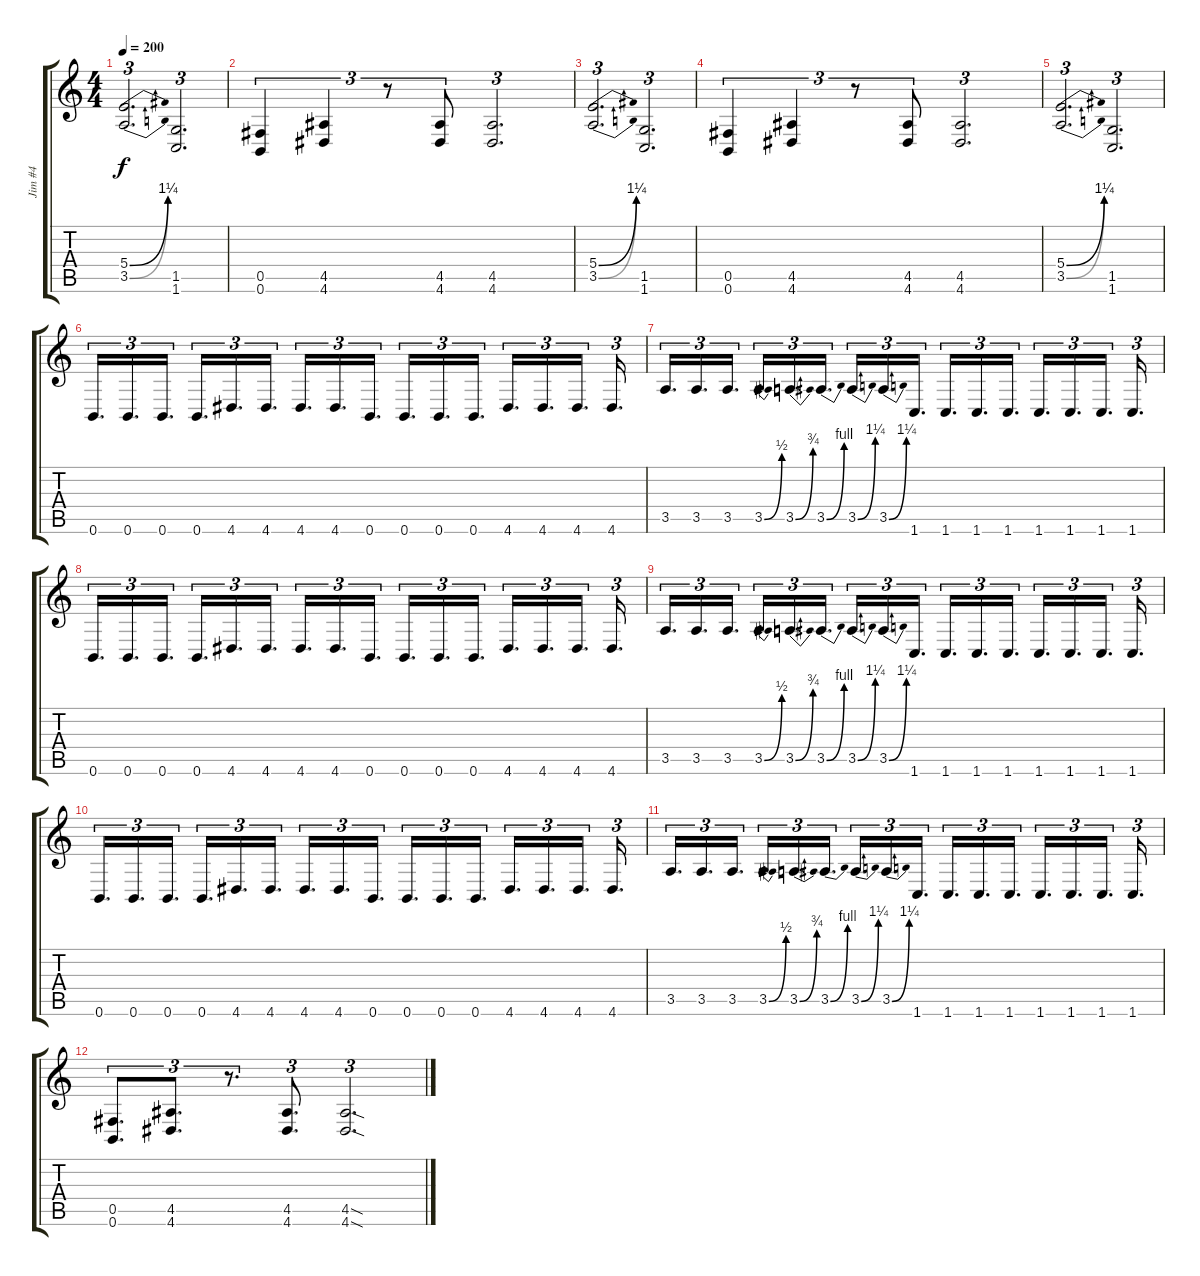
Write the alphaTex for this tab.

\track ("Jim #4" "Jim #4") {instrument distortionguitar}
\staff {score tabs}
\tuning (Db4 Ab3 E3 B2 Gb2 B1) {hide}
\ts (4 4)
\tempo 200
\clef g2
\ks c
(5.4{be (bend 0 0 60 5)} 3.5{be (bend 0 0 60 5)}).2{d tu (3 2) dy f} (1.5 1.6).2{d tu (3 2)} |
(0.5 0.6).4{tu (3 2)} (4.5 4.6).4{tu (3 2)} r.8{tu (3 2)} (4.5 4.6).8{tu (3 2)} (4.5 4.6).2{d tu (3 2)} |
(5.4{be (bend 0 0 60 5)} 3.5{be (bend 0 0 60 5)}).2{d tu (3 2)} (1.5 1.6).2{d tu (3 2)} |
(0.5 0.6).4{tu (3 2)} (4.5 4.6).4{tu (3 2)} r.8{tu (3 2)} (4.5 4.6).8{tu (3 2)} (4.5 4.6).2{d tu (3 2)} |
(5.4{be (bend 0 0 60 5)} 3.5{be (bend 0 0 60 5)}).2{d tu (3 2)} (1.5 1.6).2{d tu (3 2)} |
0.6.16{d tu (3 2)} 0.6.16{d tu (3 2)} 0.6.16{d tu (3 2)} 0.6.16{d tu (3 2)} 4.6.16{d tu (3 2)} 4.6.16{d tu (3 2)} 4.6.16{d tu (3 2)} 4.6.16{d tu (3 2)} 0.6.16{d tu (3 2)} 0.6.16{d tu (3 2)} 0.6.16{d tu (3 2)} 0.6.16{d tu (3 2)} 4.6.16{d tu (3 2)} 4.6.16{d tu (3 2)} 4.6.16{d tu (3 2)} 4.6.16{d tu (3 2)} |
3.5.16{d tu (3 2)} 3.5.16{d tu (3 2)} 3.5.16{d tu (3 2)} 3.5{be (bend 0 0 60 2)}.16{d tu (3 2)} 3.5{be (bend 0 0 60 3)}.16{d tu (3 2)} 3.5{be (bend 0 0 60 4)}.16{d tu (3 2)} 3.5{be (bend 0 0 60 5)}.16{d tu (3 2)} 3.5{be (bend 0 0 60 5)}.16{d tu (3 2)} 1.6.16{d tu (3 2)} 1.6.16{d tu (3 2)} 1.6.16{d tu (3 2)} 1.6.16{d tu (3 2)} 1.6.16{d tu (3 2)} 1.6.16{d tu (3 2)} 1.6.16{d tu (3 2)} 1.6.16{d tu (3 2)} |
0.6.16{d tu (3 2)} 0.6.16{d tu (3 2)} 0.6.16{d tu (3 2)} 0.6.16{d tu (3 2)} 4.6.16{d tu (3 2)} 4.6.16{d tu (3 2)} 4.6.16{d tu (3 2)} 4.6.16{d tu (3 2)} 0.6.16{d tu (3 2)} 0.6.16{d tu (3 2)} 0.6.16{d tu (3 2)} 0.6.16{d tu (3 2)} 4.6.16{d tu (3 2)} 4.6.16{d tu (3 2)} 4.6.16{d tu (3 2)} 4.6.16{d tu (3 2)} |
3.5.16{d tu (3 2)} 3.5.16{d tu (3 2)} 3.5.16{d tu (3 2)} 3.5{be (bend 0 0 60 2)}.16{d tu (3 2)} 3.5{be (bend 0 0 60 3)}.16{d tu (3 2)} 3.5{be (bend 0 0 60 4)}.16{d tu (3 2)} 3.5{be (bend 0 0 60 5)}.16{d tu (3 2)} 3.5{be (bend 0 0 60 5)}.16{d tu (3 2)} 1.6.16{d tu (3 2)} 1.6.16{d tu (3 2)} 1.6.16{d tu (3 2)} 1.6.16{d tu (3 2)} 1.6.16{d tu (3 2)} 1.6.16{d tu (3 2)} 1.6.16{d tu (3 2)} 1.6.16{d tu (3 2)} |
0.6.16{d tu (3 2)} 0.6.16{d tu (3 2)} 0.6.16{d tu (3 2)} 0.6.16{d tu (3 2)} 4.6.16{d tu (3 2)} 4.6.16{d tu (3 2)} 4.6.16{d tu (3 2)} 4.6.16{d tu (3 2)} 0.6.16{d tu (3 2)} 0.6.16{d tu (3 2)} 0.6.16{d tu (3 2)} 0.6.16{d tu (3 2)} 4.6.16{d tu (3 2)} 4.6.16{d tu (3 2)} 4.6.16{d tu (3 2)} 4.6.16{d tu (3 2)} |
3.5.16{d tu (3 2)} 3.5.16{d tu (3 2)} 3.5.16{d tu (3 2)} 3.5{be (bend 0 0 60 2)}.16{d tu (3 2)} 3.5{be (bend 0 0 60 3)}.16{d tu (3 2)} 3.5{be (bend 0 0 60 4)}.16{d tu (3 2)} 3.5{be (bend 0 0 60 5)}.16{d tu (3 2)} 3.5{be (bend 0 0 60 5)}.16{d tu (3 2)} 1.6.16{d tu (3 2)} 1.6.16{d tu (3 2)} 1.6.16{d tu (3 2)} 1.6.16{d tu (3 2)} 1.6.16{d tu (3 2)} 1.6.16{d tu (3 2)} 1.6.16{d tu (3 2)} 1.6.16{d tu (3 2)} |
(0.5 0.6).8{d tu (3 2)} (4.5 4.6).8{d tu (3 2)} r.8{d tu (3 2)} (4.5 4.6).8{d tu (3 2)} (4.5{sod} 4.6{sod}).2{d tu (3 2)}
